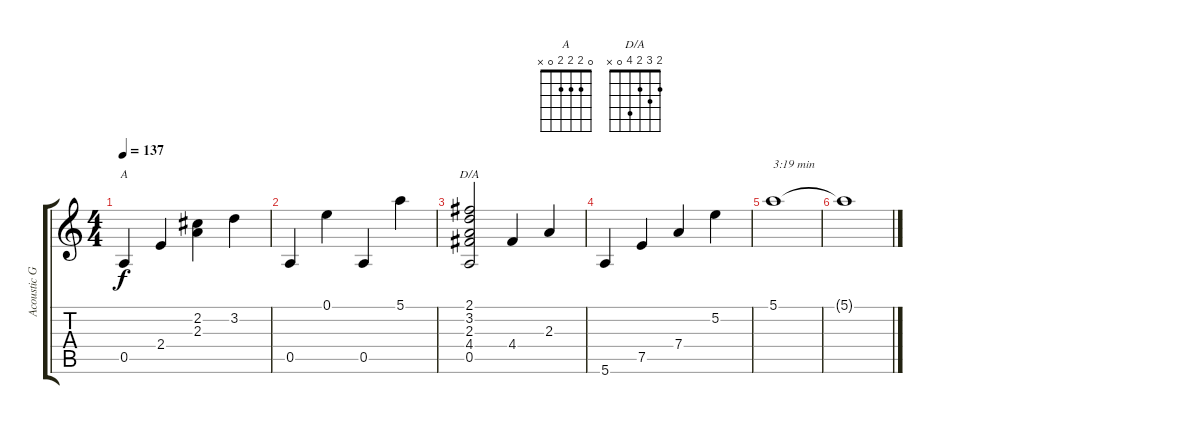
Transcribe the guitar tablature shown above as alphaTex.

\track ("Acoustic Guitar (Nylon)" "Acoustic G") {instrument acousticguitarnylon}
\staff {score tabs}
\tuning (E4 B3 G3 D3 A2 E2) {hide}
\chord ("A" 0 2 2 2 0 x)
\chord ("D/A" 2 3 2 4 0 x)
\ts (4 4)
\tempo 137
\clef g2
\ks c
0.5.4{ch "A" dy f} 2.4.4 (2.2 2.3).4 3.2.4 |
0.5.4 0.1.4 0.5.4 5.1.4 |
(2.1 3.2 2.3 4.4 0.5).2{ch "D/A"} 4.4.4 2.3.4 |
5.6.4 7.5.4 7.4.4 5.2.4 |
5.1.1{txt "3:19 min"} |
5.1{t}.1
